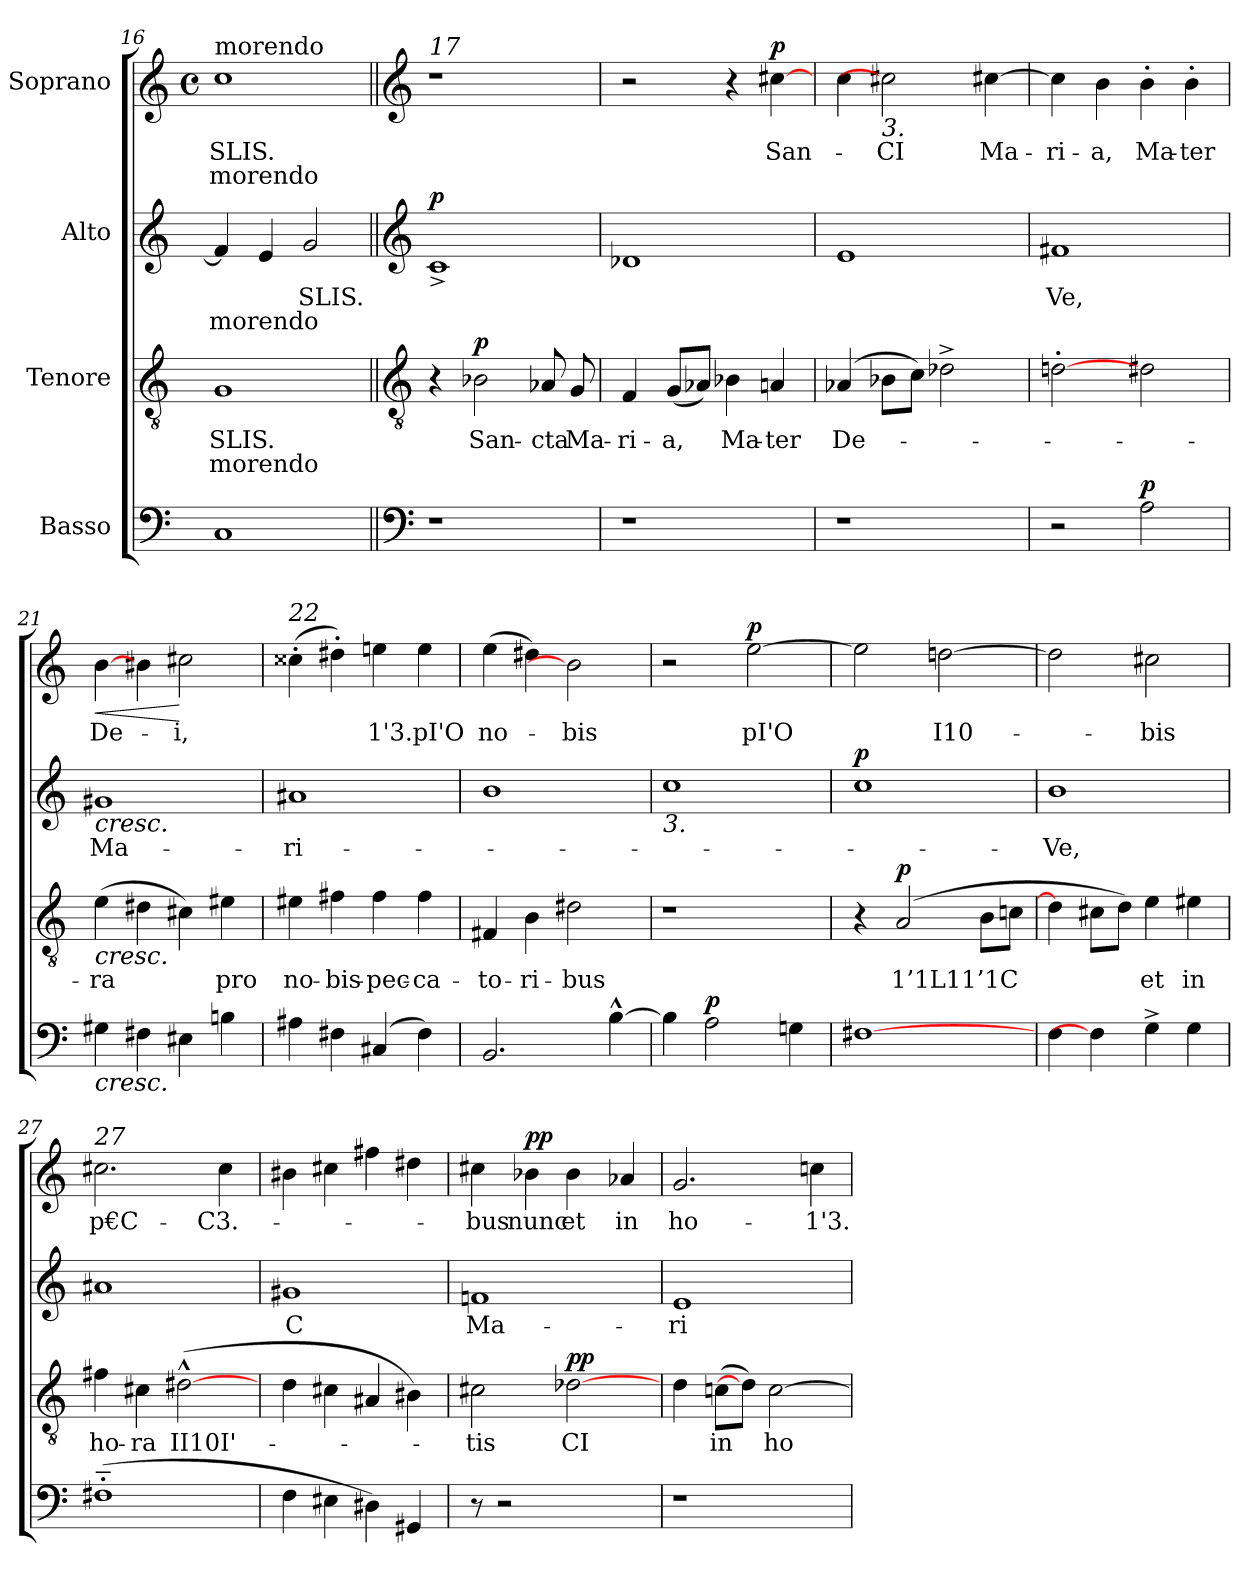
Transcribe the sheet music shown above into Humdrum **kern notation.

**kern	**dynam	**kern	**text	**text	**dynam	**kern	**text	**text	**dynam	**kern	**text	**text	**dynam
*part4	*part4	*part3	*part3	*part3	*part3	*part2	*part2	*part2	*part2	*part1	*part1	*part1	*part1
*staff4	*staff4	*staff3	*staff3	*staff3	*staff3	*staff2	*staff2	*staff2	*staff2	*staff1	*staff1	*staff1	*staff1
*I"Basso	*	*I"Tenore	*	*	*	*I"Alto	*	*	*	*I"Soprano	*	*	*
*clefF4	*	*clefGv2	*	*	*	*clefG2	*	*	*	*clefG2	*	*	*
*k[]	*	*k[]	*	*	*	*k[]	*	*	*	*k[]	*	*	*
*	*	*	*	*	*	*	*	*	*	*M4/4	*	*	*
*	*	*	*	*	*	*	*	*	*	*met(c)	*	*	*
=16	=16	=16	=16	=16	=16	=16	=16	=16	=16	=16	=16	=16	=16
!	!	!	!	!	!	!	!	!	!	!LO:TX:a:t=morendo	!	!	!
!	!	!	!LO:LY:b	!LO:LY:b	!	!	!	!LO:LY:b	!	!	!LO:LY:b	!LO:LY:b	!
1C	.	1G	-SLIS.	morendo	.	4f/]	.	morendo	.	1cc	-SLIS.	morendo	.
.	.	.	.	.	.	4e/	.	.	.	.	.	.	.
!	!	!	!	!	!	!	!LO:LY:b	!	!	!	!	!	!
.	.	.	.	.	.	2g/	-SLIS.	.	.	.	.	.	.
!!LO:PB:g=z
=17||	=17||	=17||	=17||	=17||	=17||	=17||	=17||	=17||	=17||	=17||	=17||	=17||	=17||
*clefF4	*	*clefGv2	*	*	*	*clefG2	*	*	*	*clefG2	*	*	*
!	!	!	!	!	!	!	!	!	!	!LO:TX:a:i:t=17	!	!	!
!	!	!	!	!	!	!	!	!	!LO:DY:a	!	!	!	!
1r	.	4r	.	.	.	1c^	.	.	p	1r	.	.	.
!	!	!	!LO:LY:b	!	!LO:DY:a	!	!	!	!	!	!	!	!
.	.	2B-X\	San-	.	p	.	.	.	.	.	.	.	.
!	!	!	!LO:LY:b	!	!	!	!	!	!	!	!	!	!
.	.	8A-X/	-cta	.	.	.	.	.	.	.	.	.	.
!	!	!	!LO:LY:b	!	!	!	!	!	!	!	!	!	!
.	.	8G/	Ma-	.	.	.	.	.	.	.	.	.	.
=18	=18	=18	=18	=18	=18	=18	=18	=18	=18	=18	=18	=18	=18
!	!	!	!LO:LY:b	!	!	!	!	!	!	!	!	!	!
1r	.	4F/	-ri-	.	.	1d-X	.	.	.	2r	.	.	.
!	!	!	!LO:LY:b	!	!	!	!	!	!	!	!	!	!
.	.	(8G/L	-a,	.	.	.	.	.	.	.	.	.	.
.	.	8A-X/J)	.	.	.	.	.	.	.	.	.	.	.
!	!	!	!LO:LY:b	!	!	!	!	!	!	!	!	!	!
.	.	4B-X\	Ma-	.	.	.	.	.	.	4r	.	.	.
!	!	!	!LO:LY:b	!	!	!	!	!	!	!	!LO:LY:b	!	!LO:DY:a
.	.	4An/	-ter	.	.	.	.	.	.	[4cc#X\	San-	.	p
=19	=19	=19	=19	=19	=19	=19	=19	=19	=19	=19	=19	=19	=19
!	!	!	!LO:LY:b	!	!	!	!	!	!	!	!	!	!
1r	.	(>4A-X/	De-	.	.	1e	.	.	.	4cc\	.	.	.
!	!	!	!	!	!	!	!	!	!	!LO:TX:b:i:t=3.	!	!	!
!	!	!	!	!	!	!	!	!	!	!	!LO:LY:b	!	!
.	.	8B-X\L	.	.	.	.	.	.	.	2cc#X\]	-CI	.	.
.	.	8c\J)	.	.	.	.	.	.	.	.	.	.	.
.	.	2d-X^\	.	.	.	.	.	.	.	.	.	.	.
!	!	!	!	!	!	!	!	!	!	!	!LO:LY:b	!	!
.	.	.	.	.	.	.	.	.	.	[4cc#X\	Ma-	.	.
=20	=20	=20	=20	=20	=20	=20	=20	=20	=20	=20	=20	=20	=20
!	!	!	!	!	!	!	!LO:LY:b	!	!	!	!LO:LY:b	!	!
2r	.	[2dn'\	.	.	.	1f#X	-Ve,	.	.	4cc#\]	-ri-	.	.
!	!	!	!	!	!	!	!	!	!	!	!LO:LY:b	!	!
.	.	.	.	.	.	.	.	.	.	4b\	-a,	.	.
!	!LO:DY:a	!	!	!	!	!	!	!	!	!	!LO:LY:b	!	!
2A\	p	2d#X\	.	.	.	.	.	.	.	4b'\	Ma-	.	.
!	!	!	!	!	!	!	!	!	!	!	!LO:LY:b	!	!
.	.	.	.	.	.	.	.	.	.	4b'\	-ter	.	.
=21	=21	=21	=21	=21	=21	=21	=21	=21	=21	=21	=21	=21	=21
!	!LO:HP:b	!	!LO:LY:b	!	!LO:HP:b	!	!LO:LY:b	!	!LO:HP:b	!	!LO:LY:b	!	!LO:HP:b
4G#X\	<	(>4e\	-ra	.	<	1g#X	Ma-	.	<	[4b\	De-	.	<
4F#X\	.	4d#X\	.	.	.	.	.	.	.	4b#X\	.	.	.
!	!	!	!	!	!	!	!	!	!	!	!LO:LY:b	!	!
4E#X\	.	4c#X\)	.	.	.	.	.	.	.	2cc#X\	-i,	.	[
!	!	!	!LO:LY:b	!	!	!	!	!	!	!	!	!	!
4Bn\	.	4e#X\	pro	.	.	.	.	.	.	.	.	.	.
!!LO:LB:g=z
=22	=22	=22	=22	=22	=22	=22	=22	=22	=22	=22	=22	=22	=22
!	!	!	!	!	!	!	!	!	!	!LO:TX:a:i:t=22	!	!	!
!	!	!	!LO:LY:b	!	!	!	!LO:LY:b	!	!	!	!	!	!
4A#X\	.	4e#X\	no-	.	.	1a#X	ri-	.	.	(>4cc##X'\	.	.	.
!	!	!	!LO:LY:b	!	!	!	!	!	!	!	!	!	!
4F#X\	.	4f#X\	-bis-	.	.	.	.	.	.	4dd#X'\)	.	.	.
!	!	!	!LO:LY:b	!	!	!	!	!	!	!	!LO:LY:b	!	!
(>4C#X/	.	4f#\	-pec-	.	.	.	.	.	.	4een\	1'3.	.	.
!	!	!	!LO:LY:b	!	!	!	!	!	!	!	!LO:LY:b	!	!
4F#\)	.	4f#\	-ca-	.	.	.	.	.	.	4ee\	pI'O	.	.
=23	=23	=23	=23	=23	=23	=23	=23	=23	=23	=23	=23	=23	=23
!	!	!	!LO:LY:b	!	!	!	!	!	!	!	!LO:LY:b	!	!
2.BB/	.	4F#X/	-to-	.	.	1b	.	.	.	(>4ee\	no-	.	.
!	!	!	!LO:LY:b	!	!	!	!	!	!	!	!	!	!
.	.	4B\	-ri-	.	.	.	.	.	.	4dd#X\)	.	.	.
!	!	!	!LO:LY:b	!	!	!	!	!	!	!	!LO:LY:b	!	!
.	.	2d#X\	-bus	.	.	.	.	.	.	2b\]	-bis	.	.
[4B^^\	.	.	.	.	.	.	.	.	.	.	.	.	.
=24	=24	=24	=24	=24	=24	=24	=24	=24	=24	=24	=24	=24	=24
!	!	!	!	!	!	!LO:TX:b:i:t=3.	!	!	!	!	!	!	!
4B\]	.	1r	.	.	.	1cc	.	.	.	2r	.	.	.
!	!LO:DY:a	!	!	!	!	!	!	!	!	!	!	!	!
2A\	p	.	.	.	.	.	.	.	.	.	.	.	.
!	!	!	!	!	!	!	!	!	!	!	!LO:LY:b	!	!LO:DY:a
.	.	.	.	.	.	.	.	.	.	[2ee\	pI'O	.	p
4Gn\	.	.	.	.	.	.	.	.	.	.	.	.	.
=25	=25	=25	=25	=25	=25	=25	=25	=25	=25	=25	=25	=25	=25
!	!	!	!	!	!	!	!	!	!LO:DY:a	!	!	!	!
[1F#X	.	4r	.	.	.	1cc	.	.	p	2ee\]	.	.	.
!	!	!	!LO:LY:b	!	!LO:DY:a	!	!	!	!	!	!	!	!
.	.	(>2A/	1’1L11’1C	.	p	.	.	.	.	.	.	.	.
!	!	!	!	!	!	!	!	!	!	!	!LO:LY:b	!	!
.	.	.	.	.	.	.	.	.	.	[2ddn\	I10-	.	.
.	.	8B\L	.	.	.	.	.	.	.	.	.	.	.
.	.	8cn\J	.	.	.	.	.	.	.	.	.	.	.
=26	=26	=26	=26	=26	=26	=26	=26	=26	=26	=26	=26	=26	=26
!	!	!	!	!	!	!	!LO:LY:b	!	!	!	!	!	!
4F\	.	4d\]	.	.	.	1b	-Ve,	.	.	2dd\]	.	.	.
4F#\]	.	8c#X\L	.	.	.	.	.	.	.	.	.	.	.
.	.	8d\J)	.	.	.	.	.	.	.	.	.	.	.
!	!	!	!LO:LY:b	!	!	!	!	!	!	!	!LO:LY:b	!	!
4G^\	.	4e\	et	.	.	.	.	.	.	2cc#X\	-bis	.	.
!	!	!	!LO:LY:b	!	!	!	!	!	!	!	!	!	!
4G\	[	4e#X\	in	.	[	.	.	.	.	.	.	.	.
!!LO:LB:g=z
=27	=27	=27	=27	=27	=27	=27	=27	=27	=27	=27	=27	=27	=27
!	!	!	!	!	!	!	!	!	!	!LO:TX:a:i:t=27	!	!	!
!	!	!	!LO:LY:b	!	!	!	!	!	!	!	!LO:LY:b	!	!
(>1F#X'~	.	4f#X\	ho-	.	.	1a#X	.	.	.	2.cc#X\	p€C-	.	.
!	!	!	!LO:LY:b	!	!	!	!	!	!	!	!	!	!
.	.	4c#X\	-ra	.	.	.	.	.	.	.	.	.	.
!	!	!	!LO:LY:b	!	!	!	!	!	!	!	!	!	!
.	.	(>[2d#X^^\	II10I'-	.	.	.	.	.	.	.	.	.	.
!	!	!	!	!	!	!	!	!	!	!	!LO:LY:b	!	!
.	.	.	.	.	.	.	.	.	.	4cc#\	-C3.-	.	.
=28	=28	=28	=28	=28	=28	=28	=28	=28	=28	=28	=28	=28	=28
!	!	!	!	!	!	!	!LO:LY:b	!	!	!	!	!	!
4F\	.	4d\	.	.	.	1g#X	C	.	.	4b#X\	.	.	.
4E#X\	.	4c#X\	.	.	.	.	.	.	.	4cc#X\	.	.	.
4D#X\)	.	4A#X/	.	.	.	.	.	.	.	4ff#X\	.	.	.
4GG#X/	.	4B#X\)	.	.	.	.	.	.	.	4dd#X\	.	.	.
.	.	.	.	.	.	.	.	.	[	.	.	.	.
=29	=29	=29	=29	=29	=29	=29	=29	=29	=29	=29	=29	=29	=29
!	!	!	!LO:LY:b	!	!	!	!LO:LY:b	!	!	!	!LO:LY:b	!	!
8r	.	2c#X\	-tis	.	.	1fn	Ma-	.	.	4cc#X\	-bus	.	.
2r	.	.	.	.	.	.	.	.	.	.	.	.	.
!	!	!	!	!	!	!	!	!	!	!	!LO:LY:b	!	!LO:DY:a
.	.	.	.	.	.	.	.	.	.	4b-X\	nunc	.	pp
!	!	!	!LO:LY:b	!	!LO:DY:a	!	!	!	!	!	!LO:LY:b	!	!
.	.	[2d-X\	CI	.	pp	.	.	.	.	4b-\	et	.	.
4.ryy	.	.	.	.	.	.	.	.	.	.	.	.	.
!	!	!	!	!	!	!	!	!	!	!	!LO:LY:b	!	!
.	.	.	.	.	.	.	.	.	.	4a-X/	in	.	.
=30	=30	=30	=30	=30	=30	=30	=30	=30	=30	=30	=30	=30	=30
!	!	!	!	!	!	!	!LO:LY:b	!	!	!	!LO:LY:b	!	!
1r	.	4d\	.	.	.	1e	-ri-	.	.	2.g/	ho-	.	.
!	!	!	!LO:LY:b	!	!	!	!	!	!	!	!	!	!
.	.	(>8cn\L	in	.	.	.	.	.	.	.	.	.	.
.	.	8d-\J])	.	.	.	.	.	.	.	.	.	.	.
!	!	!	!LO:LY:b	!	!	!	!	!	!	!	!	!	!
.	.	[2c\	ho-	.	.	.	.	.	.	.	.	.	.
!	!	!	!	!	!	!	!	!	!	!	!LO:LY:b	!	!
.	.	.	.	.	.	.	.	.	.	4ccn\	-1'3.	.	.
=	=	=	=	=	=	=	=	=	=	=	=	=	=
*-	*-	*-	*-	*-	*-	*-	*-	*-	*-	*-	*-	*-	*-
